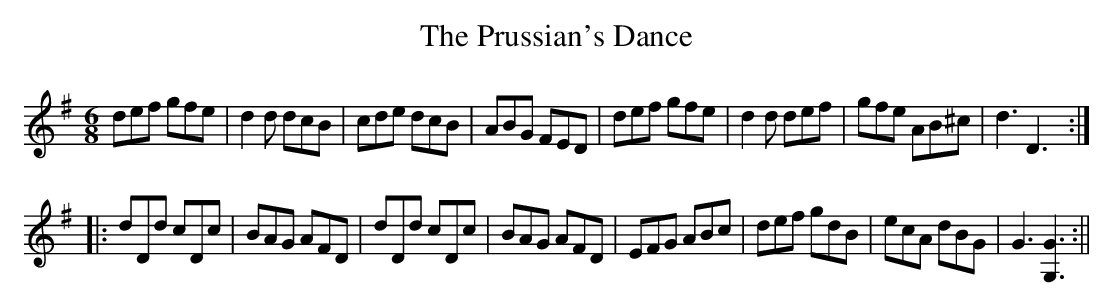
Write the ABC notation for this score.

X:1
T:Prussian's Dance, The
M:6/8
L:1/8
K:G
def gfe | d2d dcB | cde dcB | ABG FED | def gfe | d2d def | gfe AB^c | d3 D3 :|
|: dDd cDc | BAG AFD | dDd cDc | BAG AFD | EFG ABc | def gdB | ecA dBG | G3 [G,3G3 ]:||
